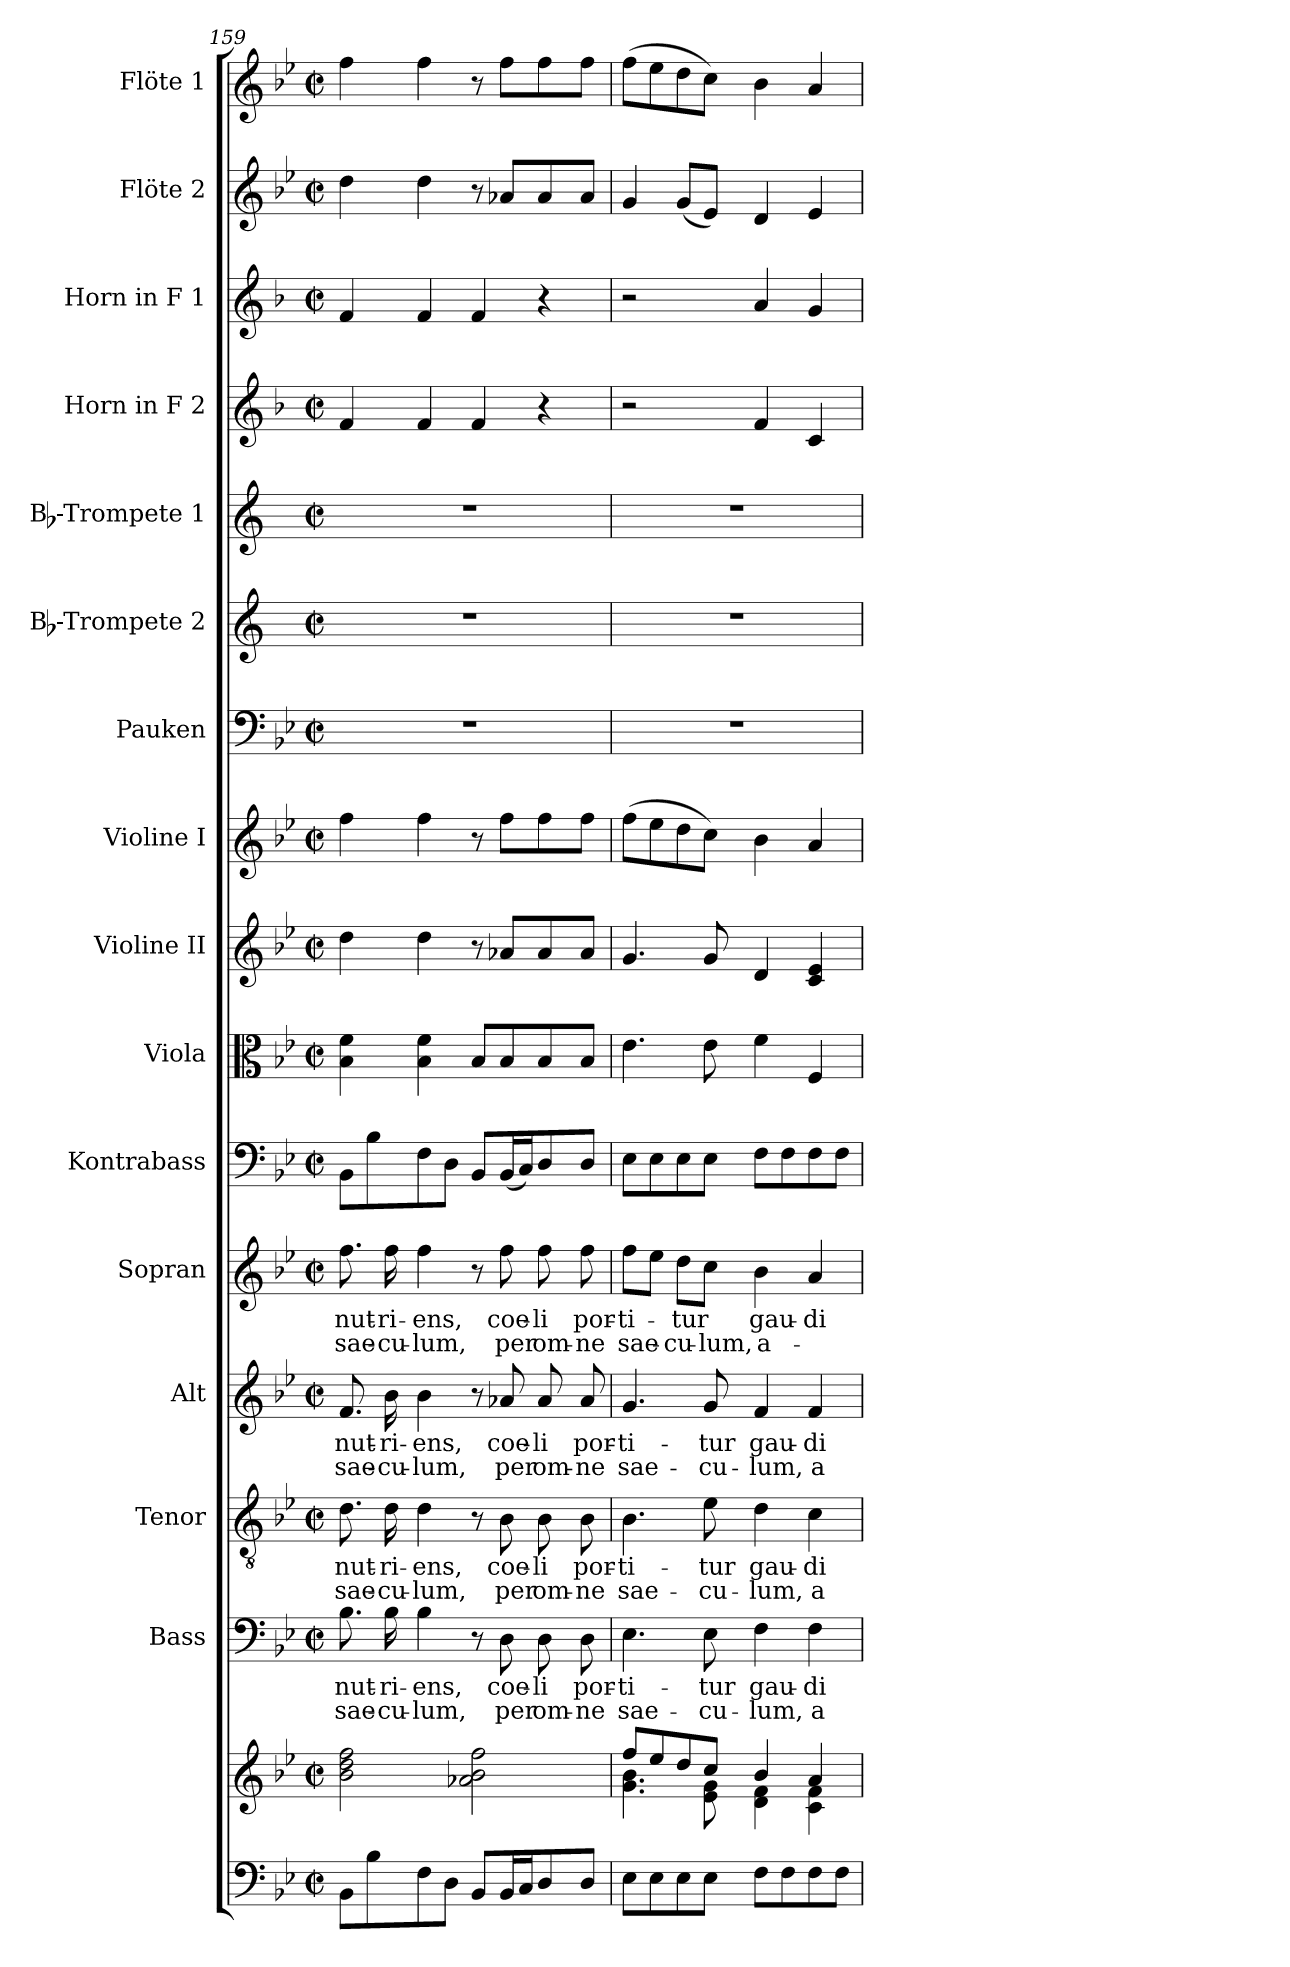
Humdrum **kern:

**kern	**kern	**kern	**text	**text	**kern	**text	**text	**kern	**text	**text	**kern	**text	**text	**kern	**kern	**kern	**kern	**kern	**kern	**kern	**kern	**kern	**kern	**kern
*part16	*part16	*part15	*part15	*part15	*part14	*part14	*part14	*part13	*part13	*part13	*part12	*part12	*part12	*part11	*part10	*part9	*part8	*part7	*part6	*part5	*part4	*part3	*part2	*part1
*staff17	*staff16	*staff15	*staff15	*staff15	*staff14	*staff14	*staff14	*staff13	*staff13	*staff13	*staff12	*staff12	*staff12	*staff11	*staff10	*staff9	*staff8	*staff7	*staff6	*staff5	*staff4	*staff3	*staff2	*staff1
*	*	*I"Bass	*	*	*I"Tenor	*	*	*I"Alt	*	*	*I"Sopran	*	*	*I"Kontrabass	*I"Viola	*I"Violine II	*I"Violine I	*I"Pauken	*I"Bb-Trompete 2	*I"Bb-Trompete 1	*I"Horn in F 2	*I"Horn in F 1	*I"Flöte 2	*I"Flöte 1
*	*	*I'B.	*	*	*I'T.	*	*	*I'A.	*	*	*I'S.	*	*	*I'Kb.	*I'Vla.	*I'Vl. II	*I'Vl. I	*I'Pk.	*I'Bb Trp. 2	*I'Bb Trp. 1	*	*	*I'Fl. 2	*I'Fl. 1
*clefF4	*clefG2	*clefF4	*	*	*clefGv2	*	*	*clefG2	*	*	*clefG2	*	*	*clefF4	*clefC3	*clefG2	*clefG2	*clefF4	*clefG2	*clefG2	*clefG2	*clefG2	*clefG2	*clefG2
*	*	*	*	*	*	*	*	*	*	*	*	*	*	*ITrd7c12	*	*	*	*	*ITrd1c2	*ITrd1c2	*ITrd4c7	*ITrd4c7	*	*
*k[b-e-]	*k[b-e-]	*k[b-e-]	*	*	*k[b-e-]	*	*	*k[b-e-]	*	*	*k[b-e-]	*	*	*k[b-e-]	*k[b-e-]	*k[b-e-]	*k[b-e-]	*k[b-e-]	*k[b-e-]	*k[b-e-]	*k[b-e-]	*k[b-e-]	*k[b-e-]	*k[b-e-]
*B-:	*B-:	*B-:	*	*	*B-:	*	*	*B-:	*	*	*B-:	*	*	*B-:	*B-:	*B-:	*B-:	*B-:	*B-:	*B-:	*B-:	*B-:	*B-:	*B-:
*M2/2	*M2/2	*M2/2	*	*	*M2/2	*	*	*M2/2	*	*	*M2/2	*	*	*M2/2	*M2/2	*M2/2	*M2/2	*M2/2	*M2/2	*M2/2	*M2/2	*M2/2	*M2/2	*M2/2
*met(c|)	*met(c|)	*met(c|)	*	*	*met(c|)	*	*	*met(c|)	*	*	*met(c|)	*	*	*met(c|)	*met(c|)	*met(c|)	*met(c|)	*met(c|)	*met(c|)	*met(c|)	*met(c|)	*met(c|)	*met(c|)	*met(c|)
=159	=159	=159	=159	=159	=159	=159	=159	=159	=159	=159	=159	=159	=159	=159	=159	=159	=159	=159	=159	=159	=159	=159	=159	=159
!	!	!	!LO:LY:b	!LO:LY:b	!	!LO:LY:b	!LO:LY:b	!	!LO:LY:b	!LO:LY:b	!	!LO:LY:b	!LO:LY:b	!	!	!	!	!	!	!	!	!	!	!
8BB-\L	2b-\ 2dd\ 2ff\	8.B-\	nut-	sae-	8.d\	nut-	sae-	8.f/	nut-	sae-	8.ff\	nut-	sae-	8BBB-\L	4B-\ 4f\	4dd\	4ff\	1r	1r	1r	4B-/	4B-/	4dd\	4ff\
8B-\	.	.	.	.	.	.	.	.	.	.	.	.	.	8BB-\	.	.	.	.	.	.	.	.	.	.
!	!	!	!LO:LY:b	!LO:LY:b	!	!LO:LY:b	!LO:LY:b	!	!LO:LY:b	!LO:LY:b	!	!LO:LY:b	!LO:LY:b	!	!	!	!	!	!	!	!	!	!	!
.	.	16B-\	-ri-	-cu-	16d\	-ri-	-cu-	16b-\	-ri-	-cu-	16ff\	-ri-	-cu-	.	.	.	.	.	.	.	.	.	.	.
!	!	!	!LO:LY:b	!LO:LY:b	!	!LO:LY:b	!LO:LY:b	!	!LO:LY:b	!LO:LY:b	!	!LO:LY:b	!LO:LY:b	!	!	!	!	!	!	!	!	!	!	!
8F\	.	4B-\	-ens,	-lum,	4d\	-ens,	-lum,	4b-\	-ens,	-lum,	4ff\	-ens,	-lum,	8FF\	4B-\ 4f\	4dd\	4ff\	.	.	.	4B-/	4B-/	4dd\	4ff\
8D\J	.	.	.	.	.	.	.	.	.	.	.	.	.	8DD\J	.	.	.	.	.	.	.	.	.	.
8BB-/L	2a-X\ 2b-\ 2ff\	8r	.	.	8r	.	.	8r	.	.	8r	.	.	8BBB-/L	8B-/L	8r	8r	.	.	.	4B-/	4B-/	8r	8r
!	!	!	!LO:LY:b	!LO:LY:b	!	!LO:LY:b	!LO:LY:b	!	!LO:LY:b	!LO:LY:b	!	!LO:LY:b	!LO:LY:b	!	!	!	!	!	!	!	!	!	!	!
16BB-/L	.	8D\	coe-	per	8B-\	coe-	per	8a-X/	coe-	per	8ff\	coe-	per	(<16BBB-/L	8B-/	8a-X/L	8ff\L	.	.	.	.	.	8a-X/L	8ff\L
16C/J	.	.	.	.	.	.	.	.	.	.	.	.	.	16CC/J)	.	.	.	.	.	.	.	.	.	.
!	!	!	!LO:LY:b	!LO:LY:b	!	!LO:LY:b	!LO:LY:b	!	!LO:LY:b	!LO:LY:b	!	!LO:LY:b	!LO:LY:b	!	!	!	!	!	!	!	!	!	!	!
8D/	.	8D\	-li	om-	8B-\	-li	om-	8a-/	-li	om-	8ff\	-li	om-	8DD/	8B-/	8a-/	8ff\	.	.	.	4r	4r	8a-/	8ff\
!	!	!	!LO:LY:b	!LO:LY:b	!	!LO:LY:b	!LO:LY:b	!	!LO:LY:b	!LO:LY:b	!	!LO:LY:b	!LO:LY:b	!	!	!	!	!	!	!	!	!	!	!
8D/J	.	8D\	por-	-ne	8B-\	por-	-ne	8a-/	por-	-ne	8ff\	por-	-ne	8DD/J	8B-/J	8a-/J	8ff\J	.	.	.	.	.	8a-/J	8ff\J
=160	=160	=160	=160	=160	=160	=160	=160	=160	=160	=160	=160	=160	=160	=160	=160	=160	=160	=160	=160	=160	=160	=160	=160	=160
*	*^	*	*	*	*	*	*	*	*	*	*	*	*	*	*	*	*	*	*	*	*	*	*	*
!	!	!	!	!LO:LY:b	!LO:LY:b	!	!LO:LY:b	!LO:LY:b	!	!LO:LY:b	!LO:LY:b	!	!LO:LY:b	!LO:LY:b	!	!	!	!	!	!	!	!	!	!	!
8E-\L	8ff/L	4.g\ 4.b-\	4.E-\	-ti-	sae-	4.B-\	-ti-	sae-	4.g/	-ti-	sae-	8ff\L	-ti-	sae-	8EE-\L	4.e-\	4.g/	(>8ff\L	1r	1r	1r	2r	2r	4g/	(>8ff\L
8E-\	8ee-/	.	.	.	.	.	.	.	.	.	.	8ee-\J	.	.	8EE-\	.	.	8ee-\	.	.	.	.	.	.	8ee-\
!	!	!	!	!	!	!	!	!	!	!	!	!	!LO:LY:b	!LO:LY:b	!	!	!	!	!	!	!	!	!	!	!
8E-\	8dd/	.	.	.	.	.	.	.	.	.	.	8dd\L	-tur	-cu-	8EE-\	.	.	8dd\	.	.	.	.	.	(<8g/L	8dd\
!	!	!	!	!LO:LY:b	!LO:LY:b	!	!LO:LY:b	!LO:LY:b	!	!LO:LY:b	!LO:LY:b	!	!	!LO:LY:b	!	!	!	!	!	!	!	!	!	!	!
8E-\J	8cc/J	8e-\ 8g\	8E-\	-tur	-cu-	8e-\	-tur	-cu-	8g/	-tur	-cu-	8cc\J	.	-lum,	8EE-\J	8e-\	8g/	8cc\J)	.	.	.	.	.	8e-/J)	8cc\J)
!	!	!	!	!LO:LY:b	!LO:LY:b	!	!LO:LY:b	!LO:LY:b	!	!LO:LY:b	!LO:LY:b	!	!LO:LY:b	!LO:LY:b	!	!	!	!	!	!	!	!	!	!	!
8F\L	4b-/	4d\ 4f\	4F\	gau-	-lum,	4d\	gau-	-lum,	4f/	gau-	-lum,	4b-\	gau-	a-	8FF\L	4f\	4d/	4b-\	.	.	.	4B-/	4d/	4d/	4b-\
8F\	.	.	.	.	.	.	.	.	.	.	.	.	.	.	8FF\	.	.	.	.	.	.	.	.	.	.
!	!	!	!	!LO:LY:b	!LO:LY:b	!	!LO:LY:b	!LO:LY:b	!	!LO:LY:b	!LO:LY:b	!	!LO:LY:b	!	!	!	!	!	!	!	!	!	!	!	!
8F\	4a/	4c\ 4f\	4F\	-di-	a-	4c\	-di-	a-	4f/	-di-	a-	4a/	-di-	.	8FF\	4F/	4c/ 4e-/	4a/	.	.	.	4F/	4c/	4e-/	4a/
8F\J	.	.	.	.	.	.	.	.	.	.	.	.	.	.	8FF\J	.	.	.	.	.	.	.	.	.	.
*	*v	*v	*	*	*	*	*	*	*	*	*	*	*	*	*	*	*	*	*	*	*	*	*	*	*
=	=	=	=	=	=	=	=	=	=	=	=	=	=	=	=	=	=	=	=	=	=	=	=	=
*-	*-	*-	*-	*-	*-	*-	*-	*-	*-	*-	*-	*-	*-	*-	*-	*-	*-	*-	*-	*-	*-	*-	*-	*-
